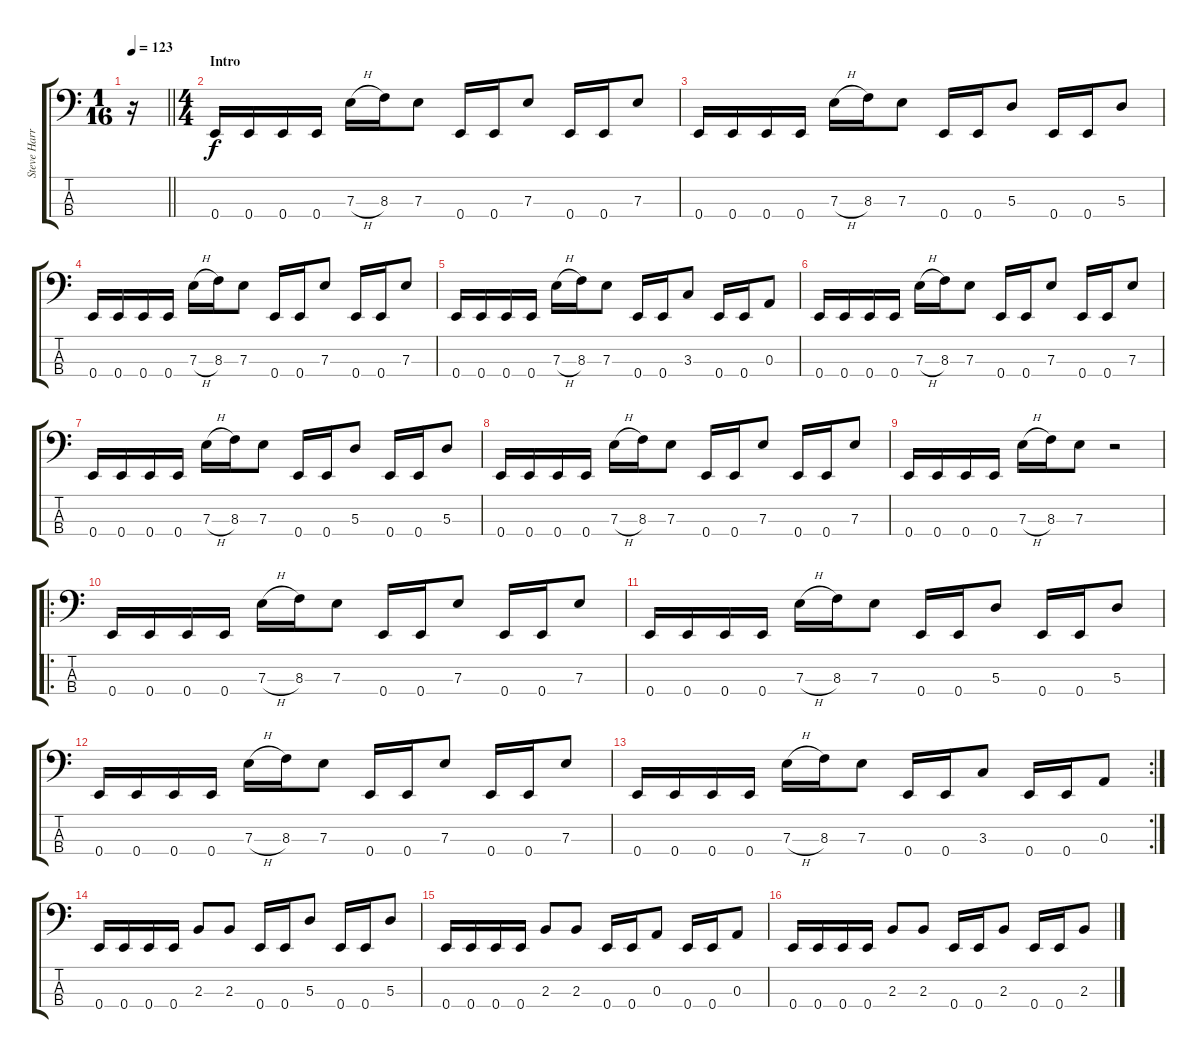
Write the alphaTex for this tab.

\track ("Steve Harris" "Steve Harr") {instrument electricbassfinger}
\staff {score tabs}
\tuning (G2 D2 A1 E1) {hide}
\ts (1 16)
\tempo 123
\clef f4
\barLineRight lightlight
\ks c
r.16{dy f instrument electricbassfinger} |
\ts (4 4)
\section ("" "Intro")
0.4.16 0.4.16 0.4.16 0.4.16 7.3{h}.16 8.3.16 7.3.8 0.4.16 0.4.16 7.3.8 0.4.16 0.4.16 7.3.8 |
0.4.16 0.4.16 0.4.16 0.4.16 7.3{h}.16 8.3.16 7.3.8 0.4.16 0.4.16 5.3.8 0.4.16 0.4.16 5.3.8 |
0.4.16 0.4.16 0.4.16 0.4.16 7.3{h}.16 8.3.16 7.3.8 0.4.16 0.4.16 7.3.8 0.4.16 0.4.16 7.3.8 |
0.4.16 0.4.16 0.4.16 0.4.16 7.3{h}.16 8.3.16 7.3.8 0.4.16 0.4.16 3.3.8 0.4.16 0.4.16 0.3.8 |
0.4.16 0.4.16 0.4.16 0.4.16 7.3{h}.16 8.3.16 7.3.8 0.4.16 0.4.16 7.3.8 0.4.16 0.4.16 7.3.8 |
0.4.16 0.4.16 0.4.16 0.4.16 7.3{h}.16 8.3.16 7.3.8 0.4.16 0.4.16 5.3.8 0.4.16 0.4.16 5.3.8 |
0.4.16 0.4.16 0.4.16 0.4.16 7.3{h}.16 8.3.16 7.3.8 0.4.16 0.4.16 7.3.8 0.4.16 0.4.16 7.3.8 |
0.4.16 0.4.16 0.4.16 0.4.16 7.3{h}.16 8.3.16 7.3.8 r.2 |
\ro
0.4.16 0.4.16 0.4.16 0.4.16 7.3{h}.16 8.3.16 7.3.8 0.4.16 0.4.16 7.3.8 0.4.16 0.4.16 7.3.8 |
0.4.16 0.4.16 0.4.16 0.4.16 7.3{h}.16 8.3.16 7.3.8 0.4.16 0.4.16 5.3.8 0.4.16 0.4.16 5.3.8 |
0.4.16 0.4.16 0.4.16 0.4.16 7.3{h}.16 8.3.16 7.3.8 0.4.16 0.4.16 7.3.8 0.4.16 0.4.16 7.3.8 |
\rc 2
0.4.16 0.4.16 0.4.16 0.4.16 7.3{h}.16 8.3.16 7.3.8 0.4.16 0.4.16 3.3.8 0.4.16 0.4.16 0.3.8 |
0.4.16 0.4.16 0.4.16 0.4.16 2.3.8 2.3.8 0.4.16 0.4.16 5.3.8 0.4.16 0.4.16 5.3.8 |
0.4.16 0.4.16 0.4.16 0.4.16 2.3.8 2.3.8 0.4.16 0.4.16 0.3.8 0.4.16 0.4.16 0.3.8 |
0.4.16 0.4.16 0.4.16 0.4.16 2.3.8 2.3.8 0.4.16 0.4.16 2.3.8 0.4.16 0.4.16 2.3.8
